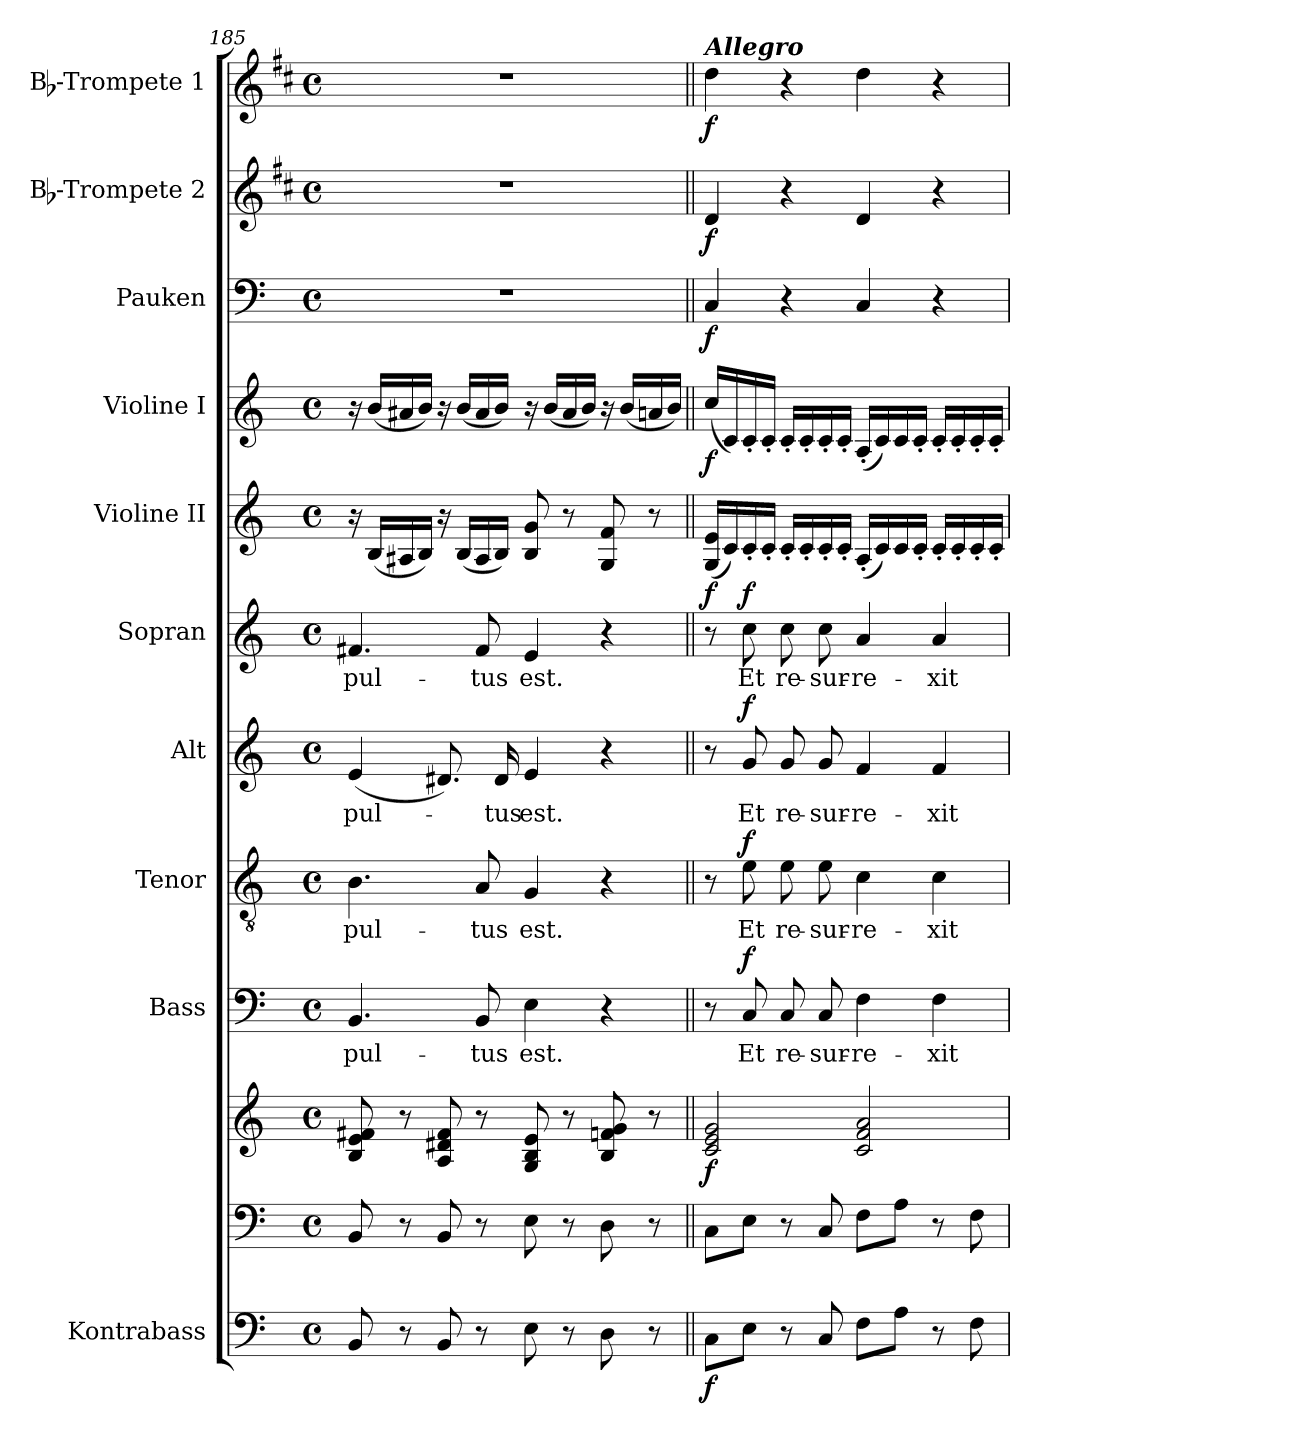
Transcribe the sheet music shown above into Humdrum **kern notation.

**kern	**dynam	**kern	**kern	**dynam	**kern	**text	**dynam	**kern	**text	**dynam	**kern	**text	**dynam	**kern	**text	**dynam	**kern	**dynam	**kern	**dynam	**kern	**dynam	**kern	**dynam	**kern	**dynam
*part11	*part11	*part10	*part10	*part10	*part9	*part9	*part9	*part8	*part8	*part8	*part7	*part7	*part7	*part6	*part6	*part6	*part5	*part5	*part4	*part4	*part3	*part3	*part2	*part2	*part1	*part1
*staff12	*staff12	*staff11	*staff10	*staff10/11	*staff9	*staff9	*staff9	*staff8	*staff8	*staff8	*staff7	*staff7	*staff7	*staff6	*staff6	*staff6	*staff5	*staff5	*staff4	*staff4	*staff3	*staff3	*staff2	*staff2	*staff1	*staff1
*I"Kontrabass	*	*	*	*	*I"Bass	*	*	*I"Tenor	*	*	*I"Alt	*	*	*I"Sopran	*	*	*I"Violine II	*	*I"Violine I	*	*I"Pauken	*	*I"Bb-Trompete 2	*	*I"Bb-Trompete 1	*
*I'Kb.	*	*	*	*	*I'B.	*	*	*I'T.	*	*	*I'A.	*	*	*I'S.	*	*	*I'Vl. II	*	*I'Vl. I	*	*I'Pk.	*	*I'Bb Trp. 2	*	*I'Bb Trp. 1	*
*clefF4	*	*clefF4	*clefG2	*	*clefF4	*	*	*clefGv2	*	*	*clefG2	*	*	*clefG2	*	*	*clefG2	*	*clefG2	*	*clefF4	*	*clefG2	*	*clefG2	*
*ITrd7c12	*	*	*	*	*	*	*	*	*	*	*	*	*	*	*	*	*	*	*	*	*	*	*ITrd1c2	*	*ITrd1c2	*
*k[]	*	*k[]	*k[]	*	*k[]	*	*	*k[]	*	*	*k[]	*	*	*k[]	*	*	*k[]	*	*k[]	*	*k[]	*	*k[]	*	*k[]	*
*C:	*	*C:	*C:	*	*C:	*	*	*C:	*	*	*C:	*	*	*C:	*	*	*C:	*	*C:	*	*C:	*	*C:	*	*C:	*
*M4/4	*	*M4/4	*M4/4	*	*M4/4	*	*	*M4/4	*	*	*M4/4	*	*	*M4/4	*	*	*M4/4	*	*M4/4	*	*M4/4	*	*M4/4	*	*M4/4	*
*met(c)	*	*met(c)	*met(c)	*	*met(c)	*	*	*met(c)	*	*	*met(c)	*	*	*met(c)	*	*	*met(c)	*	*met(c)	*	*met(c)	*	*met(c)	*	*met(c)	*
=185	=185	=185	=185	=185	=185	=185	=185	=185	=185	=185	=185	=185	=185	=185	=185	=185	=185	=185	=185	=185	=185	=185	=185	=185	=185	=185
!	!	!	!	!	!	!LO:LY:b	!	!	!LO:LY:b	!	!	!LO:LY:b	!	!	!LO:LY:b	!	!	!	!	!	!	!	!	!	!	!
8BBB/	.	8BB/	8B/ 8e/ 8f#X/	.	4.BB/	-pul-	.	4.B\	-pul-	.	(<4e/	-pul-	.	4.f#X/	-pul-	.	16r	.	16r	.	1r	.	1r	.	1r	.
.	.	.	.	.	.	.	.	.	.	.	.	.	.	.	.	.	(<16B/LL	.	(<16b/LL	.	.	.	.	.	.	.
8r	.	8r	8r	.	.	.	.	.	.	.	.	.	.	.	.	.	16A#X/	.	16a#X/	.	.	.	.	.	.	.
.	.	.	.	.	.	.	.	.	.	.	.	.	.	.	.	.	16B/JJ)	.	16b/JJ)	.	.	.	.	.	.	.
8BBB/	.	8BB/	8A/ 8d#X/ 8f#/	.	.	.	.	.	.	.	8.d#X/)	.	.	.	.	.	16r	.	16r	.	.	.	.	.	.	.
.	.	.	.	.	.	.	.	.	.	.	.	.	.	.	.	.	(<16B/LL	.	(<16b/LL	.	.	.	.	.	.	.
!	!	!	!	!	!	!LO:LY:b	!	!	!LO:LY:b	!	!	!	!	!	!LO:LY:b	!	!	!	!	!	!	!	!	!	!	!
8r	.	8r	8r	.	8BB/	-tus	.	8A/	-tus	.	.	.	.	8f#/	-tus	.	16A#/	.	16a#/	.	.	.	.	.	.	.
!	!	!	!	!	!	!	!	!	!	!	!	!LO:LY:b	!	!	!	!	!	!	!	!	!	!	!	!	!	!
.	.	.	.	.	.	.	.	.	.	.	16d#/	-tus	.	.	.	.	16B/JJ)	.	16b/JJ)	.	.	.	.	.	.	.
!	!	!	!	!	!	!LO:LY:b	!	!	!LO:LY:b	!	!	!LO:LY:b	!	!	!LO:LY:b	!	!	!	!	!	!	!	!	!	!	!
8EE\	.	8E\	8G/ 8B/ 8e/	.	4E\	est.	.	4G/	est.	.	4e/	est.	.	4e/	est.	.	8B/ 8g/	.	16r	.	.	.	.	.	.	.
.	.	.	.	.	.	.	.	.	.	.	.	.	.	.	.	.	.	.	(<16b/LL	.	.	.	.	.	.	.
8r	.	8r	8r	.	.	.	.	.	.	.	.	.	.	.	.	.	8r	.	16a#/	.	.	.	.	.	.	.
.	.	.	.	.	.	.	.	.	.	.	.	.	.	.	.	.	.	.	16b/JJ)	.	.	.	.	.	.	.
8DD\	.	8D\	8B/ 8fn/ 8g/	.	4r	.	.	4r	.	.	4r	.	.	4r	.	.	8G/ 8f/	.	16r	.	.	.	.	.	.	.
.	.	.	.	.	.	.	.	.	.	.	.	.	.	.	.	.	.	.	(<16b/LL	.	.	.	.	.	.	.
8r	.	8r	8r	.	.	.	.	.	.	.	.	.	.	.	.	.	8r	.	16an/	.	.	.	.	.	.	.
.	.	.	.	.	.	.	.	.	.	.	.	.	.	.	.	.	.	.	16b/JJ)	.	.	.	.	.	.	.
=186||	=186||	=186||	=186||	=186||	=186||	=186||	=186||	=186||	=186||	=186||	=186||	=186||	=186||	=186||	=186||	=186||	=186||	=186||	=186||	=186||	=186||	=186||	=186||	=186||	=186||	=186||
!	!	!	!	!	!	!	!	!	!	!	!	!	!	!	!	!	!	!	!	!	!	!	!	!	!LO:TX:a:Bi:t=Allegro	!
!	!LO:DY:b	!	!	!LO:DY:b	!	!	!	!	!	!	!	!	!	!	!	!	!	!LO:DY:b	!	!LO:DY:b	!	!LO:DY:b	!	!LO:DY:b	!	!LO:DY:b
8CC\L	f	8C\L	2c/ 2e/ 2g/	f	8r	.	.	8r	.	.	8r	.	.	8r	.	.	(<16G/ 16e/LL	f	(<16cc/LL	f	4C/	f	4c/	f	4cc\	f
.	.	.	.	.	.	.	.	.	.	.	.	.	.	.	.	.	16c/)	.	16c/)	.	.	.	.	.	.	.
!	!	!	!	!	!	!LO:LY:b	!LO:DY:a	!	!LO:LY:b	!LO:DY:a	!	!LO:LY:b	!LO:DY:a	!	!LO:LY:b	!LO:DY:a	!	!	!	!	!	!	!	!	!	!
8EE\J	.	8E\J	.	.	8C/	Et	f	8e\	Et	f	8g/	Et	f	8cc\	Et	f	16c'</	.	16c'</	.	.	.	.	.	.	.
.	.	.	.	.	.	.	.	.	.	.	.	.	.	.	.	.	16c'</JJ	.	16c'</JJ	.	.	.	.	.	.	.
!	!	!	!	!	!	!LO:LY:b	!	!	!LO:LY:b	!	!	!LO:LY:b	!	!	!LO:LY:b	!	!	!	!	!	!	!	!	!	!	!
8r	.	8r	.	.	8C/	re-	.	8e\	re-	.	8g/	re-	.	8cc\	re-	.	16c'</LL	.	16c'</LL	.	4r	.	4r	.	4r	.
.	.	.	.	.	.	.	.	.	.	.	.	.	.	.	.	.	16c'</	.	16c'</	.	.	.	.	.	.	.
!	!	!	!	!	!	!LO:LY:b	!	!	!LO:LY:b	!	!	!LO:LY:b	!	!	!LO:LY:b	!	!	!	!	!	!	!	!	!	!	!
8CC/	.	8C/	.	.	8C/	-sur-	.	8e\	-sur-	.	8g/	-sur-	.	8cc\	-sur-	.	16c'</	.	16c'</	.	.	.	.	.	.	.
.	.	.	.	.	.	.	.	.	.	.	.	.	.	.	.	.	16c'</JJ	.	16c'</JJ	.	.	.	.	.	.	.
!	!	!	!	!	!	!LO:LY:b	!	!	!LO:LY:b	!	!	!LO:LY:b	!	!	!LO:LY:b	!	!	!	!	!	!	!	!	!	!	!
8FF\L	.	8F\L	2c/ 2f/ 2a/	.	4F\	-re-	.	4c\	-re-	.	4f/	-re-	.	4a/	-re-	.	(<16A'</LL	.	(<16A'</LL	.	4C/	.	4c/	.	4cc\	.
.	.	.	.	.	.	.	.	.	.	.	.	.	.	.	.	.	16c/)	.	16c/)	.	.	.	.	.	.	.
8AA\J	.	8A\J	.	.	.	.	.	.	.	.	.	.	.	.	.	.	16c/	.	16c/	.	.	.	.	.	.	.
.	.	.	.	.	.	.	.	.	.	.	.	.	.	.	.	.	16c'</JJ	.	16c'</JJ	.	.	.	.	.	.	.
!	!	!	!	!	!	!LO:LY:b	!	!	!LO:LY:b	!	!	!LO:LY:b	!	!	!LO:LY:b	!	!	!	!	!	!	!	!	!	!	!
8r	.	8r	.	.	4F\	-xit	.	4c\	-xit	.	4f/	-xit	.	4a/	-xit	.	16c'</LL	.	16c'</LL	.	4r	.	4r	.	4r	.
.	.	.	.	.	.	.	.	.	.	.	.	.	.	.	.	.	16c'</	.	16c'</	.	.	.	.	.	.	.
8FF\	.	8F\	.	.	.	.	.	.	.	.	.	.	.	.	.	.	16c'</	.	16c'</	.	.	.	.	.	.	.
.	.	.	.	.	.	.	.	.	.	.	.	.	.	.	.	.	16c'</JJ	.	16c'</JJ	.	.	.	.	.	.	.
=	=	=	=	=	=	=	=	=	=	=	=	=	=	=	=	=	=	=	=	=	=	=	=	=	=	=
*-	*-	*-	*-	*-	*-	*-	*-	*-	*-	*-	*-	*-	*-	*-	*-	*-	*-	*-	*-	*-	*-	*-	*-	*-	*-	*-
